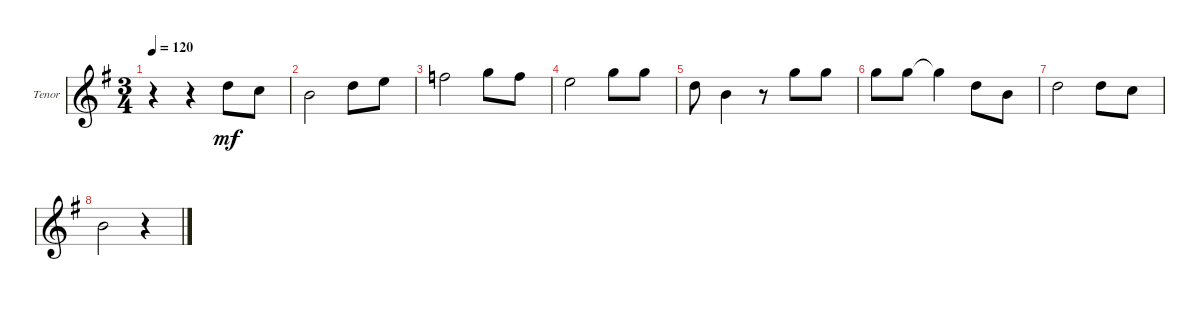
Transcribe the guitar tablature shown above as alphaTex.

\defaultSystemsLayout 4
\bracketExtendMode groupsimilarinstruments
\firstSystemTrackNameOrientation horizontal
\otherSystemsTrackNameOrientation horizontal
\track ("Tenor" "Tenor") {instrument acousticguitarsteel}
\staff {score}
\tuning (E4 B3 G3 D3 A2 E2)
\ts (3 4)
\tempo 120
\clef g2
\scale
0.51004
\ks g
r.4{dy mf instrument acousticguitarsteel} r.4 3.2.8{lyrics (0 "") lyrics (1 "") lyrics (2 "") lyrics (3 "") lyrics (4 "")} 1.2.8{lyrics (0 "") lyrics (1 "") lyrics (2 "") lyrics (3 "") lyrics (4 "")} |
\scale
0.24498 0.2.2{lyrics (0 "") lyrics (1 "") lyrics (2 "") lyrics (3 "") lyrics (4 "")} 3.2.8{lyrics (0 "") lyrics (1 "") lyrics (2 "") lyrics (3 "") lyrics (4 "")} 0.1.8{lyrics (0 "") lyrics (1 "") lyrics (2 "") lyrics (3 "") lyrics (4 "")} |
\scale
0.24498 1.1.2{lyrics (0 "") lyrics (1 "") lyrics (2 "") lyrics (3 "") lyrics (4 "")} 3.1.8{lyrics (0 "") lyrics (1 "") lyrics (2 "") lyrics (3 "") lyrics (4 "")} 1.1.8{lyrics (0 "") lyrics (1 "") lyrics (2 "") lyrics (3 "") lyrics (4 "")} |
\scale
0.333333 0.1.2{lyrics (0 "") lyrics (1 "") lyrics (2 "") lyrics (3 "") lyrics (4 "")} 3.1.8{lyrics (0 "") lyrics (1 "") lyrics (2 "") lyrics (3 "") lyrics (4 "")} 3.1.8{lyrics (0 "") lyrics (1 "") lyrics (2 "") lyrics (3 "") lyrics (4 "")} |
\scale
0.333333 3.2.8{lyrics (0 "") lyrics (1 "") lyrics (2 "") lyrics (3 "") lyrics (4 "")} 0.2.4{lyrics (0 "") lyrics (1 "") lyrics (2 "") lyrics (3 "") lyrics (4 "")} r.8 3.1.8{lyrics (0 "") lyrics (1 "") lyrics (2 "") lyrics (3 "") lyrics (4 "")} 3.1.8{lyrics (0 "") lyrics (1 "") lyrics (2 "") lyrics (3 "") lyrics (4 "")} |
\scale
0.333333 3.1.8{lyrics (0 "") lyrics (1 "") lyrics (2 "") lyrics (3 "") lyrics (4 "")} 3.1.8{lyrics (0 "") lyrics (1 "") lyrics (2 "") lyrics (3 "") lyrics (4 "")} 3.1{t}.4{lyrics (0 "") lyrics (1 "") lyrics (2 "") lyrics (3 "") lyrics (4 "")} 3.2.8{lyrics (0 "") lyrics (1 "") lyrics (2 "") lyrics (3 "") lyrics (4 "")} 0.2.8{lyrics (0 "") lyrics (1 "") lyrics (2 "") lyrics (3 "") lyrics (4 "")} |
3.2.2{lyrics (0 "") lyrics (1 "") lyrics (2 "") lyrics (3 "") lyrics (4 "")} 3.2.8{lyrics (0 "") lyrics (1 "") lyrics (2 "") lyrics (3 "") lyrics (4 "")} 1.2.8 |
0.2.2{lyrics (0 "") lyrics (1 "") lyrics (2 "") lyrics (3 "") lyrics (4 "")} r.4
